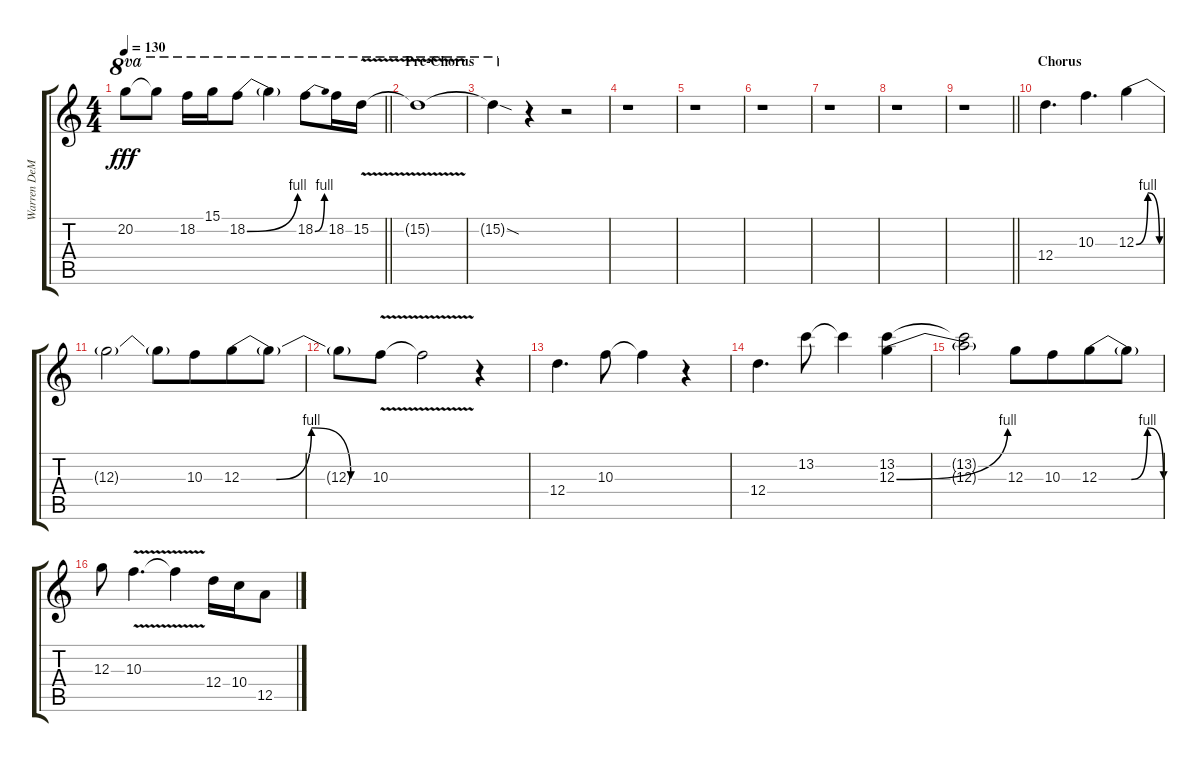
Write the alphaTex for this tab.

\track ("Warren DeMartini - Lead Guitar" "Warren DeM") {instrument distortionguitar}
\staff {score tabs}
\tuning (E4 B3 G3 D3 A2 D2) {hide}
\ts (4 4)
\tempo 130
\clef g2
\barLineRight lightlight
\ks c
20.2{t}.8{ot 8va dy fff} 20.2{t}.8{ot 8va} 18.2.16{ot 8va} 15.1.16{ot 8va} 18.2{be (bend 0 0 60 4)}.8{ot 8va} 18.2{t}.4{ot 8va} 18.2{be (bend 0 0 60 4)}.8{ot 8va} 18.2.16{ot 8va} 15.2{v}.16{ot 8va} |
\section ("" "Pre-Chorus")
15.2{t}.1{ot 8va} |
15.2{sod t}.4{ot 8va} r.4 r.2 |
r.1 |
r.1 |
r.1 |
r.1 |
r.1 |
\barLineRight lightlight
r.1 |
\section ("" "Chorus")
12.4.4{d} 10.3.4{d} 12.3{be (bendrelease 0 0 20 4 45 4 60 0)}.4 |
12.3{t}.2 12.3{t}.8 10.3.8{beam merge} 12.3{be (custom 0 0 16 0 32 4 50 0 60 0)}.8 12.3{t}.8 |
12.3{t}.8 10.3{v}.8 10.3{t}.2 r.4 |
12.4.4{d} 10.3.8 10.3{t}.4 r.4 |
12.4.4{d} 13.2.8 13.2{t}.4 (13.2 12.3{be (bend 0 0 60 4)}).4 |
(13.2{t} 12.3{t}).2 12.3.8 10.3.8{beam merge} 12.3{be (custom 0 0 30 0 45 4 60 0)}.8 12.3{t}.8 |
12.3.8 10.3{v}.4{d} 10.3{t}.4 12.4.16 10.4.16 12.5.8
